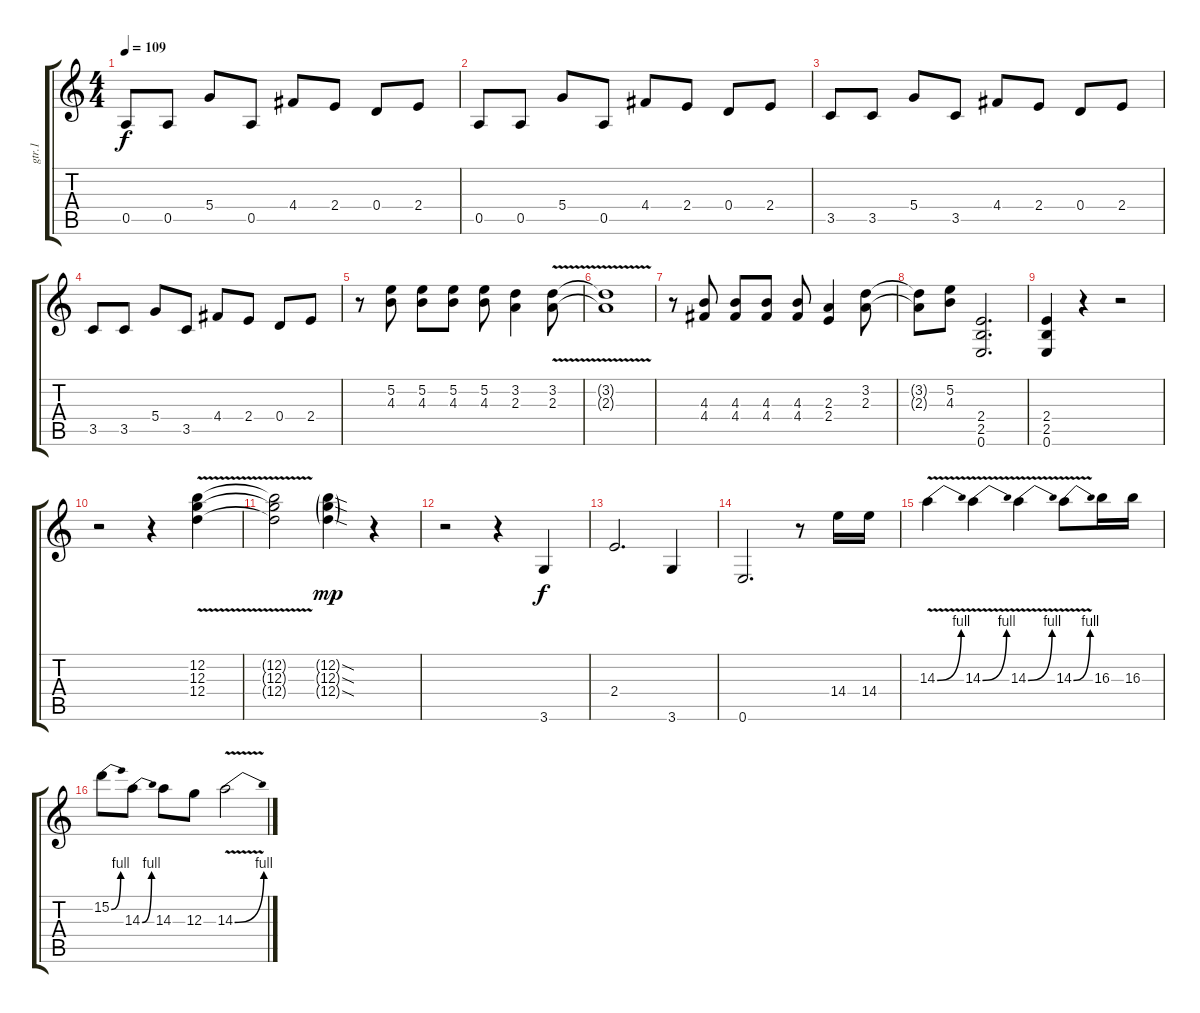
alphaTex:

\track ("gtr.1" "gtr.1") {instrument distortionguitar}
\staff {score tabs}
\tuning (E4 B3 G3 D3 A2 E2) {hide}
\ts (4 4)
\tempo 109
\clef g2
\ks c
0.5.8{dy f} 0.5.8 5.4.8 0.5.8 4.4.8 2.4.8 0.4.8 2.4.8 |
0.5.8 0.5.8 5.4.8 0.5.8 4.4.8 2.4.8 0.4.8 2.4.8 |
3.5.8 3.5.8 5.4.8 3.5.8 4.4.8 2.4.8 0.4.8 2.4.8 |
3.5.8 3.5.8 5.4.8 3.5.8 4.4.8 2.4.8 0.4.8 2.4.8 |
r.8 (5.2 4.3).8 (5.2 4.3).8 (5.2 4.3).8 (5.2 4.3).8 (3.2 2.3).4 (3.2{v} 2.3).8 |
(3.2{t} 2.3{t}).1 |
r.8 (4.3 4.4).8 (4.3 4.4).8 (4.3 4.4).8 (4.3 4.4).8 (2.3 2.4).4 (3.2 2.3).8 |
(3.2{t} 2.3{t}).8 (5.2 4.3).8 (2.4 2.5 0.6).2{d} |
(2.4 2.5 0.6).4 r.4 r.2 |
r.2 r.4 (12.2 12.3 12.4{v}).4 |
(12.2{t} 12.3{t} 12.4{t}).2 (12.2{sod g} 12.3{sod g} 12.4{sod g}).4{dy mp} r.4 |
r.2 r.4 3.6.4{dy f} |
2.4.2{d} 3.6.4 |
0.6.2{d} r.8 14.4.16 14.4.16 |
14.3{be (bend 0 0 60 4) v}.4 14.3{be (bend 0 0 60 4) v}.4 14.3{be (bend 0 0 60 4) v}.4 14.3{be (bend 0 0 60 4) v}.8 16.3.16 16.3.16 |
15.2{be (bend 0 0 60 4)}.8 14.3{be (bend 0 0 60 4)}.8 14.3.8 12.3.8 14.3{be (bend 0 0 60 4) v}.2
